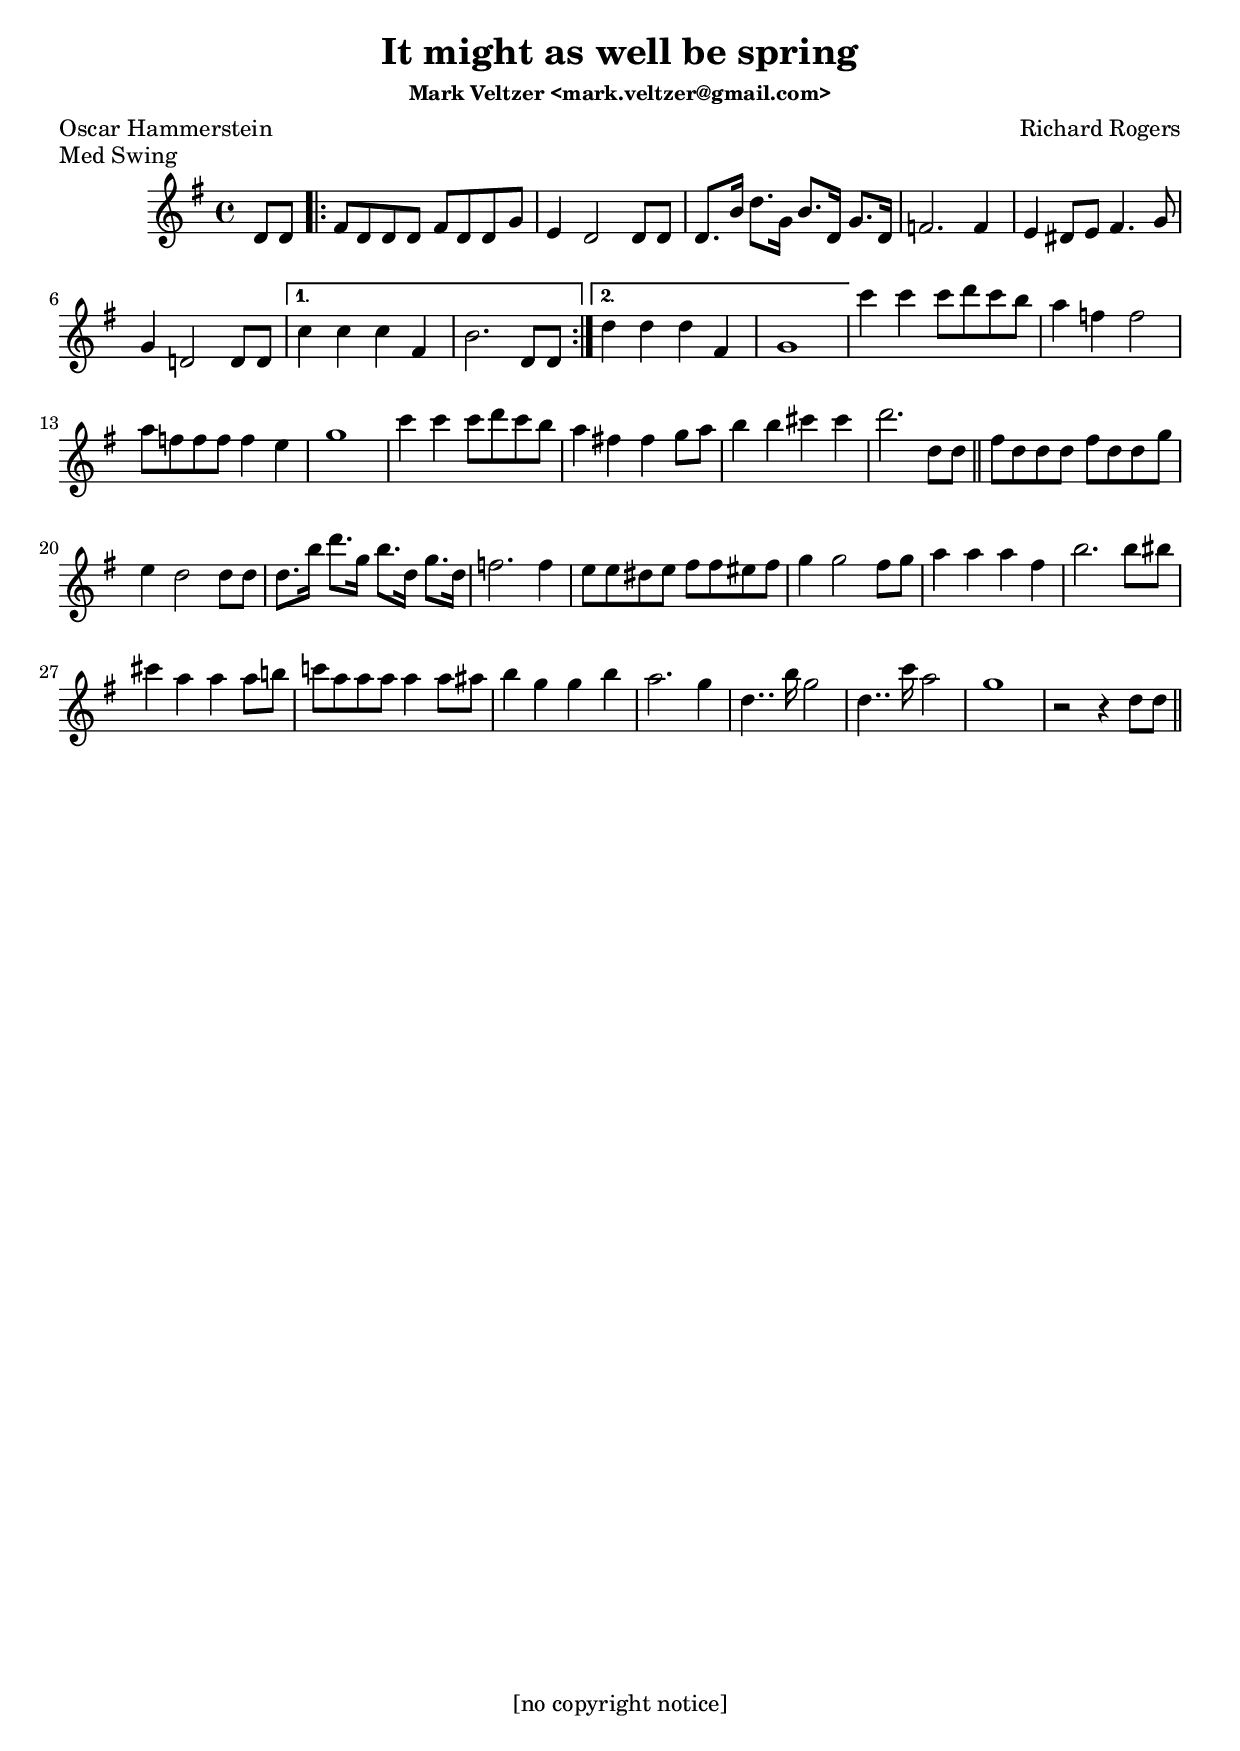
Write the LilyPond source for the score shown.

\include "lilypond/include/common.lyi"
\header {
	title="It might as well be spring"
	subtitle=""
	composer="Richard Rogers"
	poet="Oscar Hammerstein"
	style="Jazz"
	piece="Med Swing"
}

tune=\relative d' {
	\time 4/4
	\key g \major

	\partial 4 d8 d |
	\repeat volta 2 {
		fis d d d fis d d g | e4 d2 d8 d |
		d8. b'16 d8. g,16 b8. d,16 g8. d16 |
		f2. f4 | e dis8 e fis4. g8 | g4 d!2 d8 d |
	}
	\alternative {
		{ c'4 c c fis, | b2. d,8 d | }
		{ d'4 d d fis, | g1 | }
	}
	c'4 c c8 d c b | a4 f f2 | a8 f f f f4 e | g1 |
	c4 c c8 d c b | a4 fis! fis g8 a | b4 b cis cis | d2. d,8 d \bar "||"
	fis d d d fis d d g | e4 d2 d8 d |
	d8. b'16 d8. g,16 b8. d,16 g8. d16 |
	f2. f4 | e8 e dis e fis fis eis fis | g4 g2 fis8 g | a4 a a fis |
	b2. b8 bis | cis4 a a a8 b! | c! a a a a4 a8 ais | b4 g g b |
	a2. g4 | d4.. b'16 g2 | d4.. c'16 a2 | g1 | r2 r4 d8 d \bar "||"
}

\score {
	<<
		\context Staff \tune
	>>
	\midi {}
	\layout {}
}
